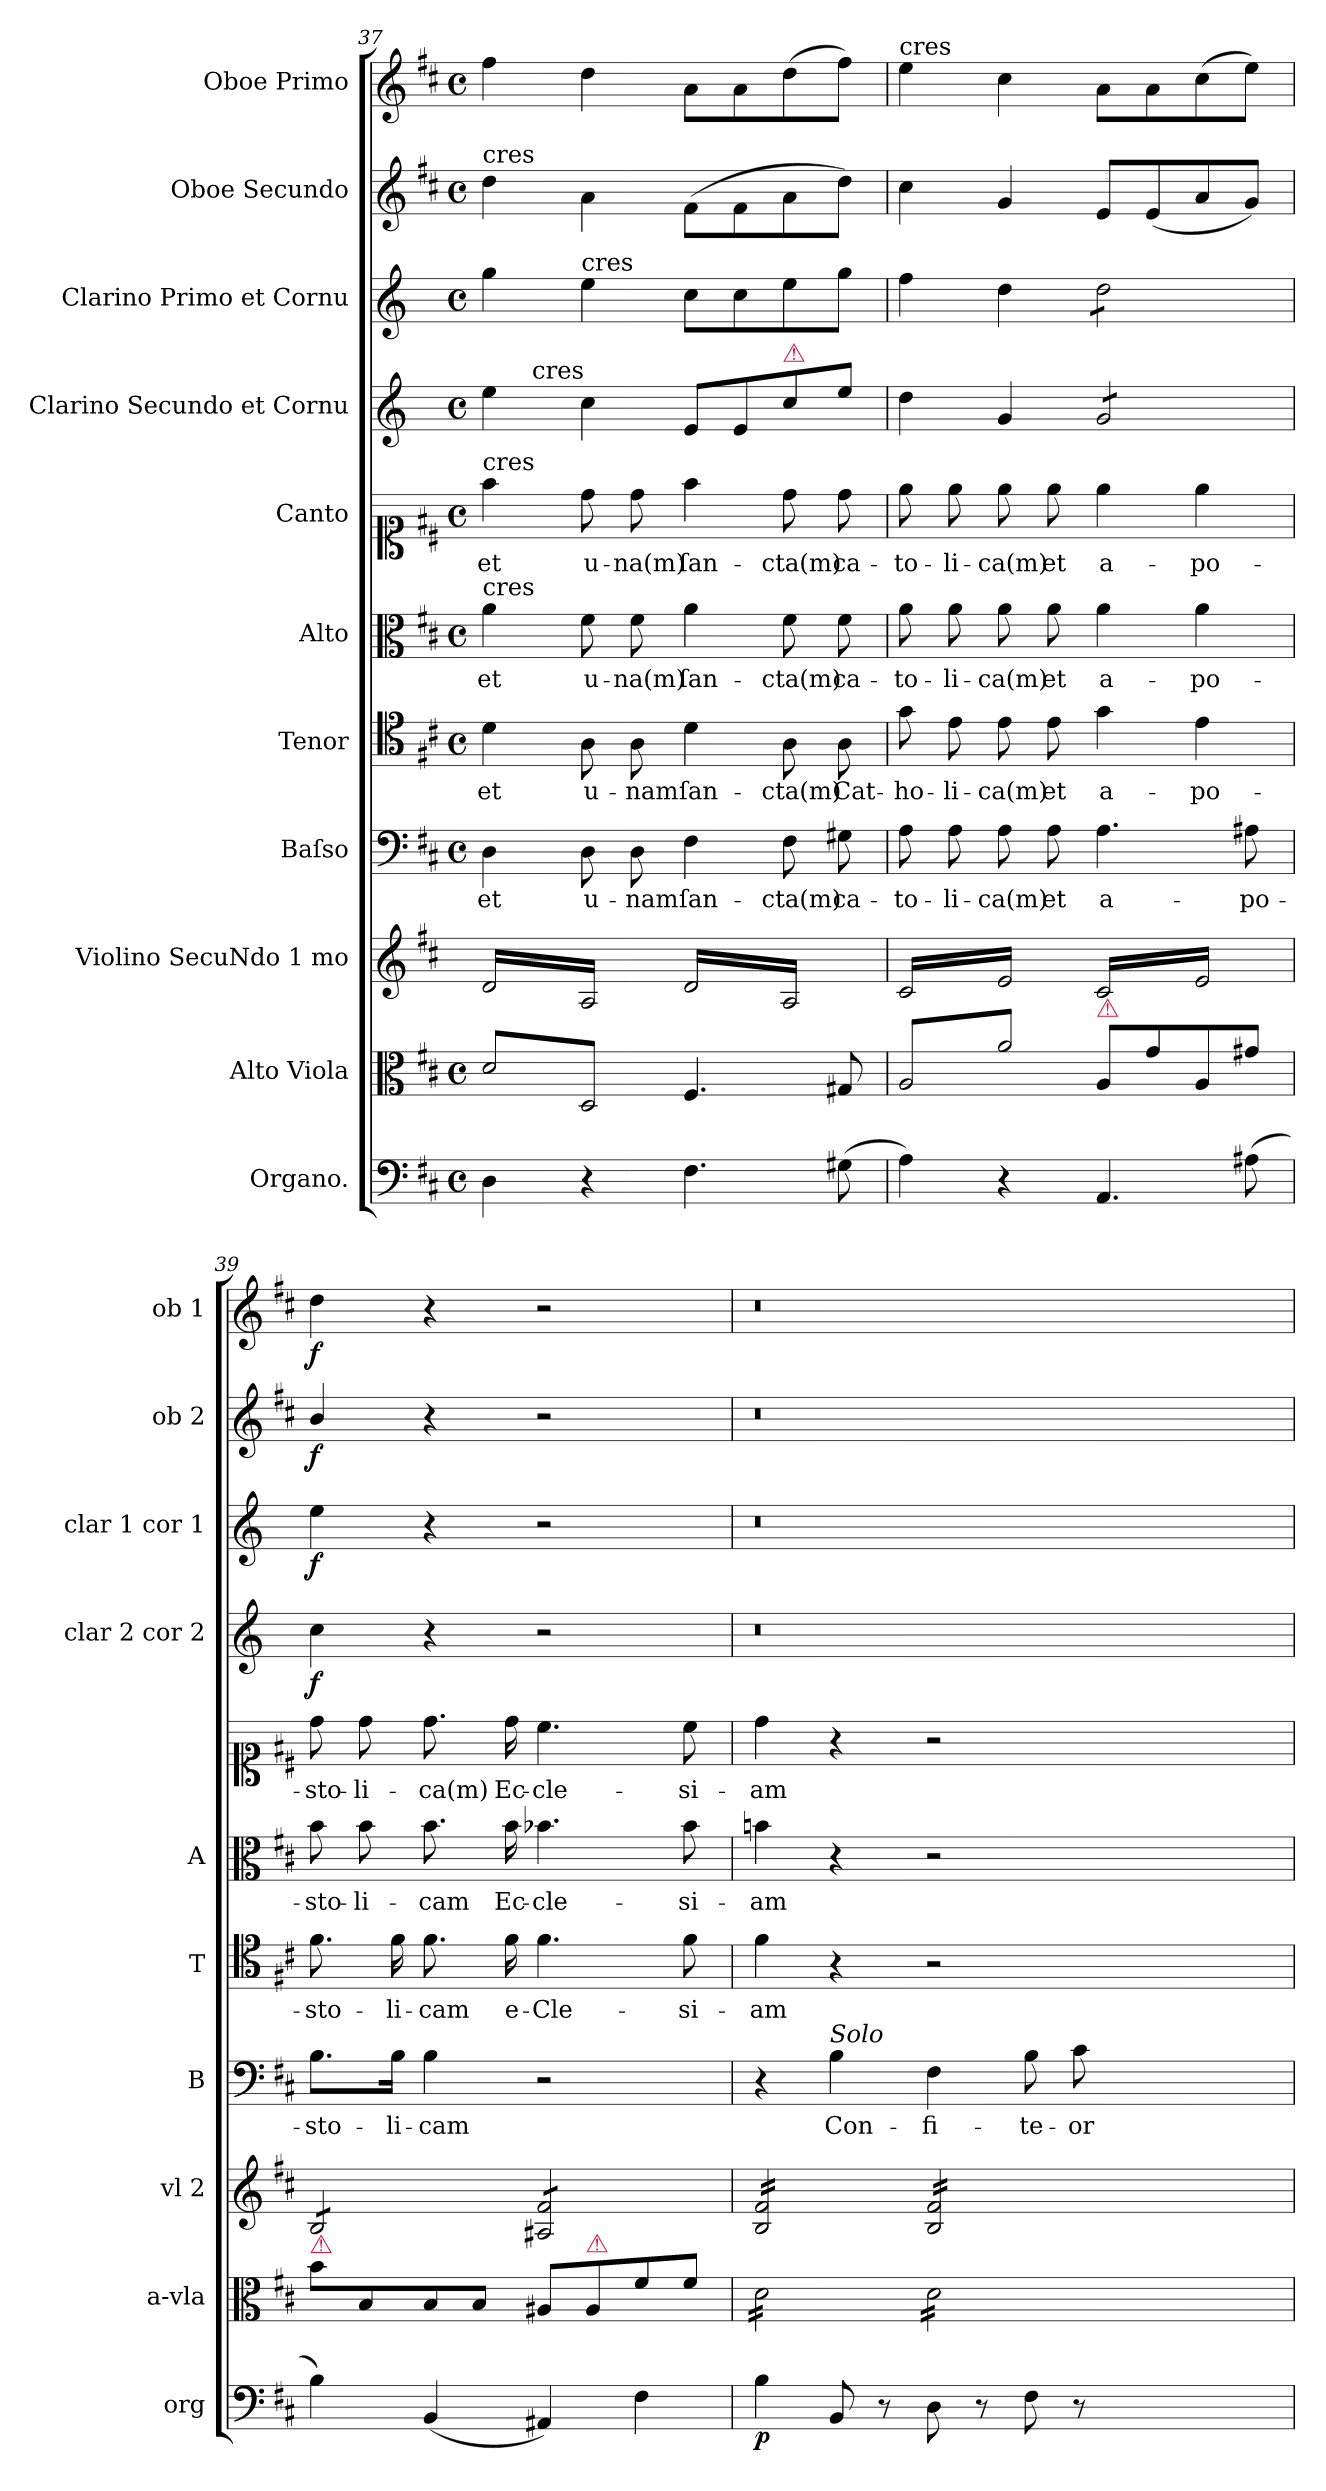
**kern	**dynam	**kern	**kern	**dynam	**kern	**text	**kern	**text	**kern	**text	**kern	**text	**kern	**dynam	**kern	**dynam	**kern	**dynam	**kern	**dynam
*part11	*part11	*part10	*part9	*part9	*part8	*part8	*part7	*part7	*part6	*part6	*part5	*part5	*part4	*part4	*part3	*part3	*part2	*part2	*part1	*part1
*staff11	*staff11	*staff10	*staff9	*staff9	*staff8	*staff8	*staff7	*staff7	*staff6	*staff6	*staff5	*staff5	*staff4	*staff4	*staff3	*staff3	*staff2	*staff2	*staff1	*staff1
*I"Organo.	*	*I"Alto Viola	*I"Violino SecuNdo 1 mo	*	*I"Baſso	*	*I"Tenor	*	*I"Alto	*	*I"Canto	*	*I"Clarino Secundo et Cornu	*	*I"Clarino Primo et Cornu	*	*I"Oboe Secundo	*	*I"Oboe Primo	*
*I'org	*	*I'a-vla	*I'vl 2	*	*I'B	*	*I'T	*	*I'A	*	*	*	*I'clar 2 cor 2	*	*I'clar 1 cor 1	*	*I'ob 2	*	*I'ob 1	*
*clefF4	*	*clefC3	*clefG2	*	*clefF4	*	*clefC4	*	*clefC3	*	*clefC1	*	*clefG2	*	*clefG2	*	*clefG2	*	*clefG2	*
*	*	*	*	*	*	*	*	*	*	*	*	*	*ITrd6c10	*	*ITrd6c10	*	*	*	*	*
*k[f#c#]	*	*k[f#c#]	*k[f#c#]	*	*k[f#c#]	*	*k[f#c#]	*	*k[f#c#]	*	*k[f#c#]	*	*k[f#c#]	*	*k[f#c#]	*	*k[f#c#]	*	*k[f#c#]	*
*D:	*	*D:	*D:	*	*D:	*	*D:	*	*D:	*	*D:	*	*D:	*	*D:	*	*D:	*	*D:	*
*M4/4	*	*M4/4	*	*	*M4/4	*	*M4/4	*	*M4/4	*	*M4/4	*	*M4/4	*	*M4/4	*	*M4/4	*	*M4/4	*
*met(c)	*	*met(c)	*	*	*met(c)	*	*met(c)	*	*met(c)	*	*met(c)	*	*met(c)	*	*met(c)	*	*met(c)	*	*met(c)	*
=37	=37	=37	=37	=37	=37	=37	=37	=37	=37	=37	=37	=37	=37	=37	=37	=37	=37	=37	=37	=37
!	!	!	!	!	!	!	!	!	!	!	!	!	!	!	!	!	!LO:TX:t=cres	!	!	!
!	!	!	!	!	!	!	!	!	!	!	!LO:TX:a:t=cres	!	!	!	!	!	!	!	!	!
!	!	!	!	!	!	!	!	!	!LO:TX:a:t=cres	!	!	!	!	!	!	!	!	!	!	!
!	!	!	!LO:TX:t=cres	!	!	!	!	!	!	!	!	!	!	!	!	!	!	!	!	!
*	*	*	*	*	*	*	*	*	*	*	*	*	*^	*	*	*	*	*	*	*
*	*	*tremolo	*	*	*	*	*	*	*	*	*	*	*	*	*	*	*	*	*	*	*
*	*	*	*tremolo	*	*	*	*	*	*	*	*	*	*	*	*	*	*	*	*	*	*
4D\	.	8d/L	16d/LL	.	4D\	et	4d\	et	4a\	et	4ff#\	et	4f#\	8ryy	.	4a\	.	4dd\	.	4ff#\	.
.	.	.	16A/	.	.	.	.	.	.	.	.	.	.	.	.	.	.	.	.	.	.
!	!	!	!	!	!	!	!	!	!	!	!	!	!	!LO:TX:t=cres	!	!	!	!	!	!	!
.	.	8D/	16d/	.	.	.	.	.	.	.	.	.	.	2..ryy	.	.	.	.	.	.	.
.	.	.	16A/	.	.	.	.	.	.	.	.	.	.	.	.	.	.	.	.	.	.
!	!	!	!	!	!	!	!	!	!	!	!	!	!	!	!	!LO:TX:t=cres	!	!	!	!	!
4r	.	8d/	16d/	.	8D\	u-	8A\	u-	8f#\	u-	8dd\	u-	4d\	.	.	4f#\	.	4a\	.	4dd\	.
.	.	.	16A/	.	.	.	.	.	.	.	.	.	.	.	.	.	.	.	.	.	.
.	.	8D/J	16d/	.	8D\	-nam	8A\	-nam	8f#\	-na(m)	8dd\	-na(m)	.	.	.	.	.	.	.	.	.
*	*	*Xtremolo	*	*	*	*	*	*	*	*	*	*	*	*	*	*	*	*	*	*	*
.	.	.	16A/JJ	.	.	.	.	.	.	.	.	.	.	.	.	.	.	.	.	.	.
4.F#\	.	4.F#/	16d/LL	.	4F#\	ſan-	4d\	ſan-	4a\	ſan-	4ff#\	ſan-	8F#/L	.	.	8d\L	.	(8f#\L	.	8a\L	.
.	.	.	16A/	.	.	.	.	.	.	.	.	.	.	.	.	.	.	.	.	.	.
.	.	.	16d/	.	.	.	.	.	.	.	.	.	8F#/	.	.	8d\	.	8f#\	.	8a\	.
.	.	.	16A/	.	.	.	.	.	.	.	.	.	.	.	.	.	.	.	.	.	.
!	!	!	!	!	!	!	!	!	!	!	!	!	!LO:TX:a:color=crimson:t=⚠	!	!	!	!	!	!	!	!
.	.	.	16d/	.	8F#\	-cta(m)	8A\	-cta(m)	8f#\	-cta(m)	8dd\	-cta(m)	8d\	.	.	8f#\	.	8a\	.	(8dd\	.
.	.	.	16A/	.	.	.	.	.	.	.	.	.	.	.	.	.	.	.	.	.	.
(8G#X\	.	8G#X/	16d/	.	8G#X\	ca-	8A\	Cat-	8f#\	ca-	8dd\	ca-	8f#\J	.	.	8a\J	.	8dd\J)	.	8ff#\J)	.
.	.	.	16A/JJ	.	.	.	.	.	.	.	.	.	.	.	.	.	.	.	.	.	.
=38	=38	=38	=38	=38	=38	=38	=38	=38	=38	=38	=38	=38	=38	=38	=38	=38	=38	=38	=38	=38	=38
!	!	!	!	!	!	!	!	!	!	!	!	!	!	!	!	!	!	!	!	!LO:TX:t=cres	!
!	!	!LO:TX:a:color=crimson:t=⚠	!	!	!	!	!	!	!	!	!	!	!	!	!	!	!	!	!	!	!
*	*	*	*	*	*	*	*	*	*	*	*	*	*v	*v	*	*	*	*	*	*	*
*	*	*tremolo	*	*	*	*	*	*	*	*	*	*	*	*	*	*	*	*	*	*
4A\)	.	8A/L	16c#/LL	.	8A\	-to-	8g\	-ho-	8a\	-to-	8ee\	-to-	4e\	.	4g\	.	4cc#\	.	4ee\	.
.	.	.	16e/	.	.	.	.	.	.	.	.	.	.	.	.	.	.	.	.	.
.	.	8a/	16c#/	.	8A\	-li-	8e\	-li-	8a\	-li-	8ee\	-li-	.	.	.	.	.	.	.	.
.	.	.	16e/	.	.	.	.	.	.	.	.	.	.	.	.	.	.	.	.	.
4r	.	8A/	16c#/	.	8A\	-ca(m)	8e\	-ca(m)	8a\	-ca(m)	8ee\	-ca(m)	4A/	.	4e\	.	4g/	.	4cc#\	.
.	.	.	16e/	.	.	.	.	.	.	.	.	.	.	.	.	.	.	.	.	.
.	.	8a/J	16c#/	.	8A\	et	8e\	et	8a\	et	8ee\	et	.	.	.	.	.	.	.	.
*	*	*Xtremolo	*	*	*	*	*	*	*	*	*	*	*	*	*	*	*	*	*	*
.	.	.	16e/JJ	.	.	.	.	.	.	.	.	.	.	.	.	.	.	.	.	.
!	!	!LO:TX:a:color=crimson:t=⚠	!	!	!	!	!	!	!	!	!	!	!	!	!	!	!	!	!	!
*	*	*	*	*	*	*	*	*	*	*	*	*	*tremolo	*	*	*	*	*	*	*
*	*	*	*	*	*	*	*	*	*	*	*	*	*	*	*tremolo	*	*	*	*	*
4.AA/	.	8A/L	16c#/LL	.	4.A\	a-	4g\	a-	4a\	a-	4ee\	a-	8A/L	.	8e\L	.	8e/L	.	8a\L	.
.	.	.	16e/	.	.	.	.	.	.	.	.	.	.	.	.	.	.	.	.	.
.	.	8g\	16c#/	.	.	.	.	.	.	.	.	.	8A/	.	8e\	.	(8e/	.	8a\	.
.	.	.	16e/	.	.	.	.	.	.	.	.	.	.	.	.	.	.	.	.	.
.	.	8A/	16c#/	.	.	.	4e\	-po-	4a\	-po-	4ee\	-po-	8A/	.	8e\	.	8a/	.	(8cc#\	.
.	.	.	16e/	.	.	.	.	.	.	.	.	.	.	.	.	.	.	.	.	.
(8A#X\	.	8g#X\J	16c#/	.	8A#X\	-po-	.	.	.	.	.	.	8A/J	.	8e\J	.	8g/J)	.	8ee\J)	.
*	*	*	*	*	*	*	*	*	*	*	*	*	*	*	*Xtremolo	*	*	*	*	*
*	*	*	*	*	*	*	*	*	*	*	*	*	*Xtremolo	*	*	*	*	*	*	*
.	.	.	16e/JJ	.	.	.	.	.	.	.	.	.	.	.	.	.	.	.	.	.
=39	=39	=39	=39	=39	=39	=39	=39	=39	=39	=39	=39	=39	=39	=39	=39	=39	=39	=39	=39	=39
!	!	!LO:TX:a:color=crimson:t=⚠	!	!	!	!	!	!	!	!	!	!	!	!	!	!	!	!	!	!
!	!	!	!	!LO:DY:rj	!	!	!	!	!	!	!	!	!	!	!	!	!	!	!	!
4B\)	.	8b\L	8B/L	fr	8.B\L	-sto-	8.f#\	-sto-	8b\	-sto-	8dd\	-sto-	4d\	f	4f#\	f	4b/	f	4dd\	f
.	.	.	.	.	.	.	.	.	.	.	.	.	.	.	.	.	.	.	.	.
.	.	8B/	8B/	.	.	.	.	.	8b\	-li-	8dd\	-li-	.	.	.	.	.	.	.	.
.	.	.	.	.	16B\Jk	-li-	16f#\	-li-	.	.	.	.	.	.	.	.	.	.	.	.
(4BB/	.	8B/	8B/	.	4B\	-cam	8.f#\	-cam	8.b\	-cam	8.dd\	-ca(m)	4r	.	4r	.	4r	.	4r	.
.	.	8B/J	8B/J	.	.	.	.	.	.	.	.	.	.	.	.	.	.	.	.	.
.	.	.	.	.	.	.	16f#\	e-	16b\	Ec-	16dd\	Ec-	.	.	.	.	.	.	.	.
4AA#X/)	.	8A#X/L	8A#X/ 8f#/L	po	2r	.	4.f#\	-Cle-	4.b-X\	-cle-	4.cc#\	-cle-	2r	.	2r	.	2r	.	2r	.
!	!	!LO:TX:a:color=crimson:t=⚠	!	!	!	!	!	!	!	!	!	!	!	!	!	!	!	!	!	!
.	.	8A#/	8A#X/ 8f#/	.	.	.	.	.	.	.	.	.	.	.	.	.	.	.	.	.
4F#\	.	8f#\	8A#X/ 8f#/	.	.	.	.	.	.	.	.	.	.	.	.	.	.	.	.	.
.	.	8f#\J	8A#X/ 8f#/J	.	.	.	8f#\	-si-	8b-\	-si-	8cc#\	-si-	.	.	.	.	.	.	.	.
=40	=40	=40	=40	=40	=40	=40	=40	=40	=40	=40	=40	=40	=40	=40	=40	=40	=40	=40	=40	=40
*	*	*tremolo	*	*	*	*	*	*	*	*	*	*	*	*	*	*	*	*	*	*
4B\	p	16d\LL	16B/ 16f#/LL	.	4r	.	4f#\	-am	4bn\	-am	4dd\	-am	0r	.	0r	.	0r	.	0r	.
.	.	16d\	16B/ 16f#/	.	.	.	.	.	.	.	.	.	.	.	.	.	.	.	.	.
.	.	16d\	16B/ 16f#/	.	.	.	.	.	.	.	.	.	.	.	.	.	.	.	.	.
.	.	16d\	16B/ 16f#/	.	.	.	.	.	.	.	.	.	.	.	.	.	.	.	.	.
!	!	!	!	!	!LO:TX:a:i:t=Solo	!	!	!	!	!	!	!	!	!	!	!	!	!	!	!
8BB/	.	16d\	16B/ 16f#/	.	4B\	Con-	4r	.	4r	.	4r	.	.	.	.	.	.	.	.	.
.	.	16d\	16B/ 16f#/	.	.	.	.	.	.	.	.	.	.	.	.	.	.	.	.	.
8r	.	16d\	16B/ 16f#/	.	.	.	.	.	.	.	.	.	.	.	.	.	.	.	.	.
.	.	16d\JJ	16B/ 16f#/JJ	.	.	.	.	.	.	.	.	.	.	.	.	.	.	.	.	.
8D\	.	16d\LL	16B/ 16f#/LL	.	4F#\	-fi-	2r	.	2r	.	2r	.	.	.	.	.	.	.	.	.
.	.	16d\	16B/ 16f#/	.	.	.	.	.	.	.	.	.	.	.	.	.	.	.	.	.
8r	.	16d\	16B/ 16f#/	.	.	.	.	.	.	.	.	.	.	.	.	.	.	.	.	.
.	.	16d\	16B/ 16f#/	.	.	.	.	.	.	.	.	.	.	.	.	.	.	.	.	.
8F#\	.	16d\	16B/ 16f#/	.	8B\	-te-	.	.	.	.	.	.	.	.	.	.	.	.	.	.
.	.	16d\	16B/ 16f#/	.	.	.	.	.	.	.	.	.	.	.	.	.	.	.	.	.
8r	.	16d\	16B/ 16f#/	.	8c#\	-or	.	.	.	.	.	.	.	.	.	.	.	.	.	.
.	.	16d\JJ	16B/ 16f#/JJ	.	.	.	.	.	.	.	.	.	.	.	.	.	.	.	.	.
*	*	*	*Xtremolo	*	*	*	*	*	*	*	*	*	*	*	*	*	*	*	*	*
*	*	*Xtremolo	*	*	*	*	*	*	*	*	*	*	*	*	*	*	*	*	*	*
1ryy	.	1ryy	1ryy	.	1ryy	.	1ryy	.	1ryy	.	1ryy	.	.	.	.	.	.	.	.	.
=	=	=	=	=	=	=	=	=	=	=	=	=	=	=	=	=	=	=	=	=
*-	*-	*-	*-	*-	*-	*-	*-	*-	*-	*-	*-	*-	*-	*-	*-	*-	*-	*-	*-	*-
